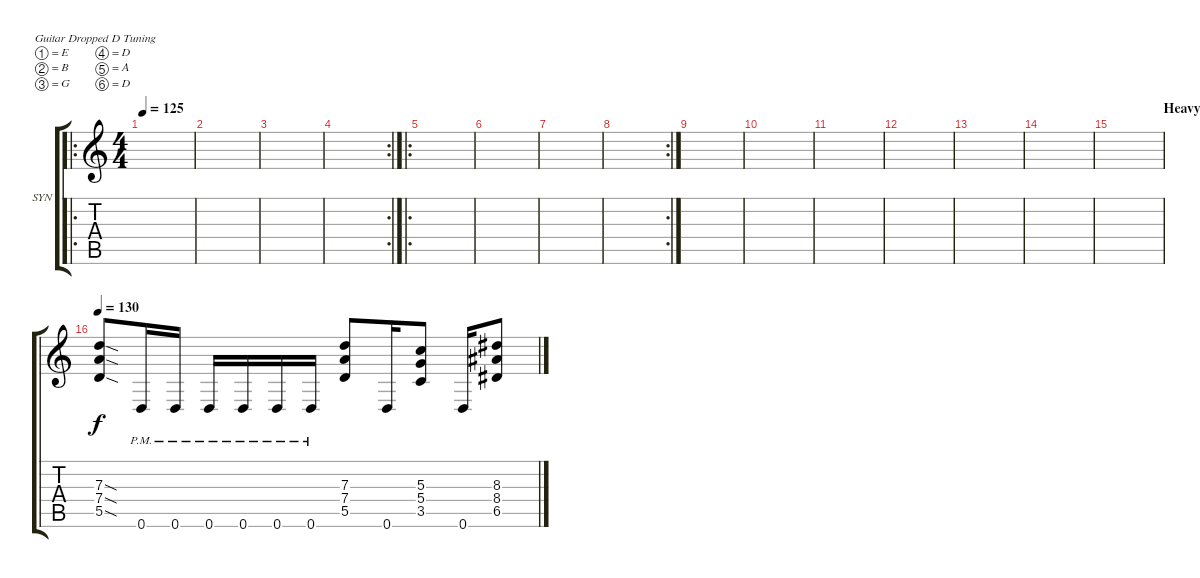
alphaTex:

\defaultSystemsLayout 4
\bracketExtendMode groupsimilarinstruments
\firstSystemTrackNameOrientation horizontal
\otherSystemsTrackNameOrientation horizontal
\track ("Synyster Gates" "SYN") {instrument distortionguitar}
\staff {score tabs}
\tuning (E4 B3 G3 D3 A2 D2)
\ro
\ts (4 4)
\tempo 125
\clef g2
\ks c
|
|
|
\rc 2
|
\ro
|
|
|
\rc 2
|
|
|
|
|
|
|
\tempo (135 "Heavy Rock" 1)
|
\tempo 130
(5.5{sod} 7.4{sod} 7.3{sod}).8 0.6{pm}.16 0.6{pm}.16 0.6{pm}.16 0.6{pm}.16 0.6{pm}.16 0.6{pm}.16 (5.5 7.4 7.3).8 0.6.16 (3.5 5.4 5.3).8 0.6.16 (6.5 8.4 8.3).8
